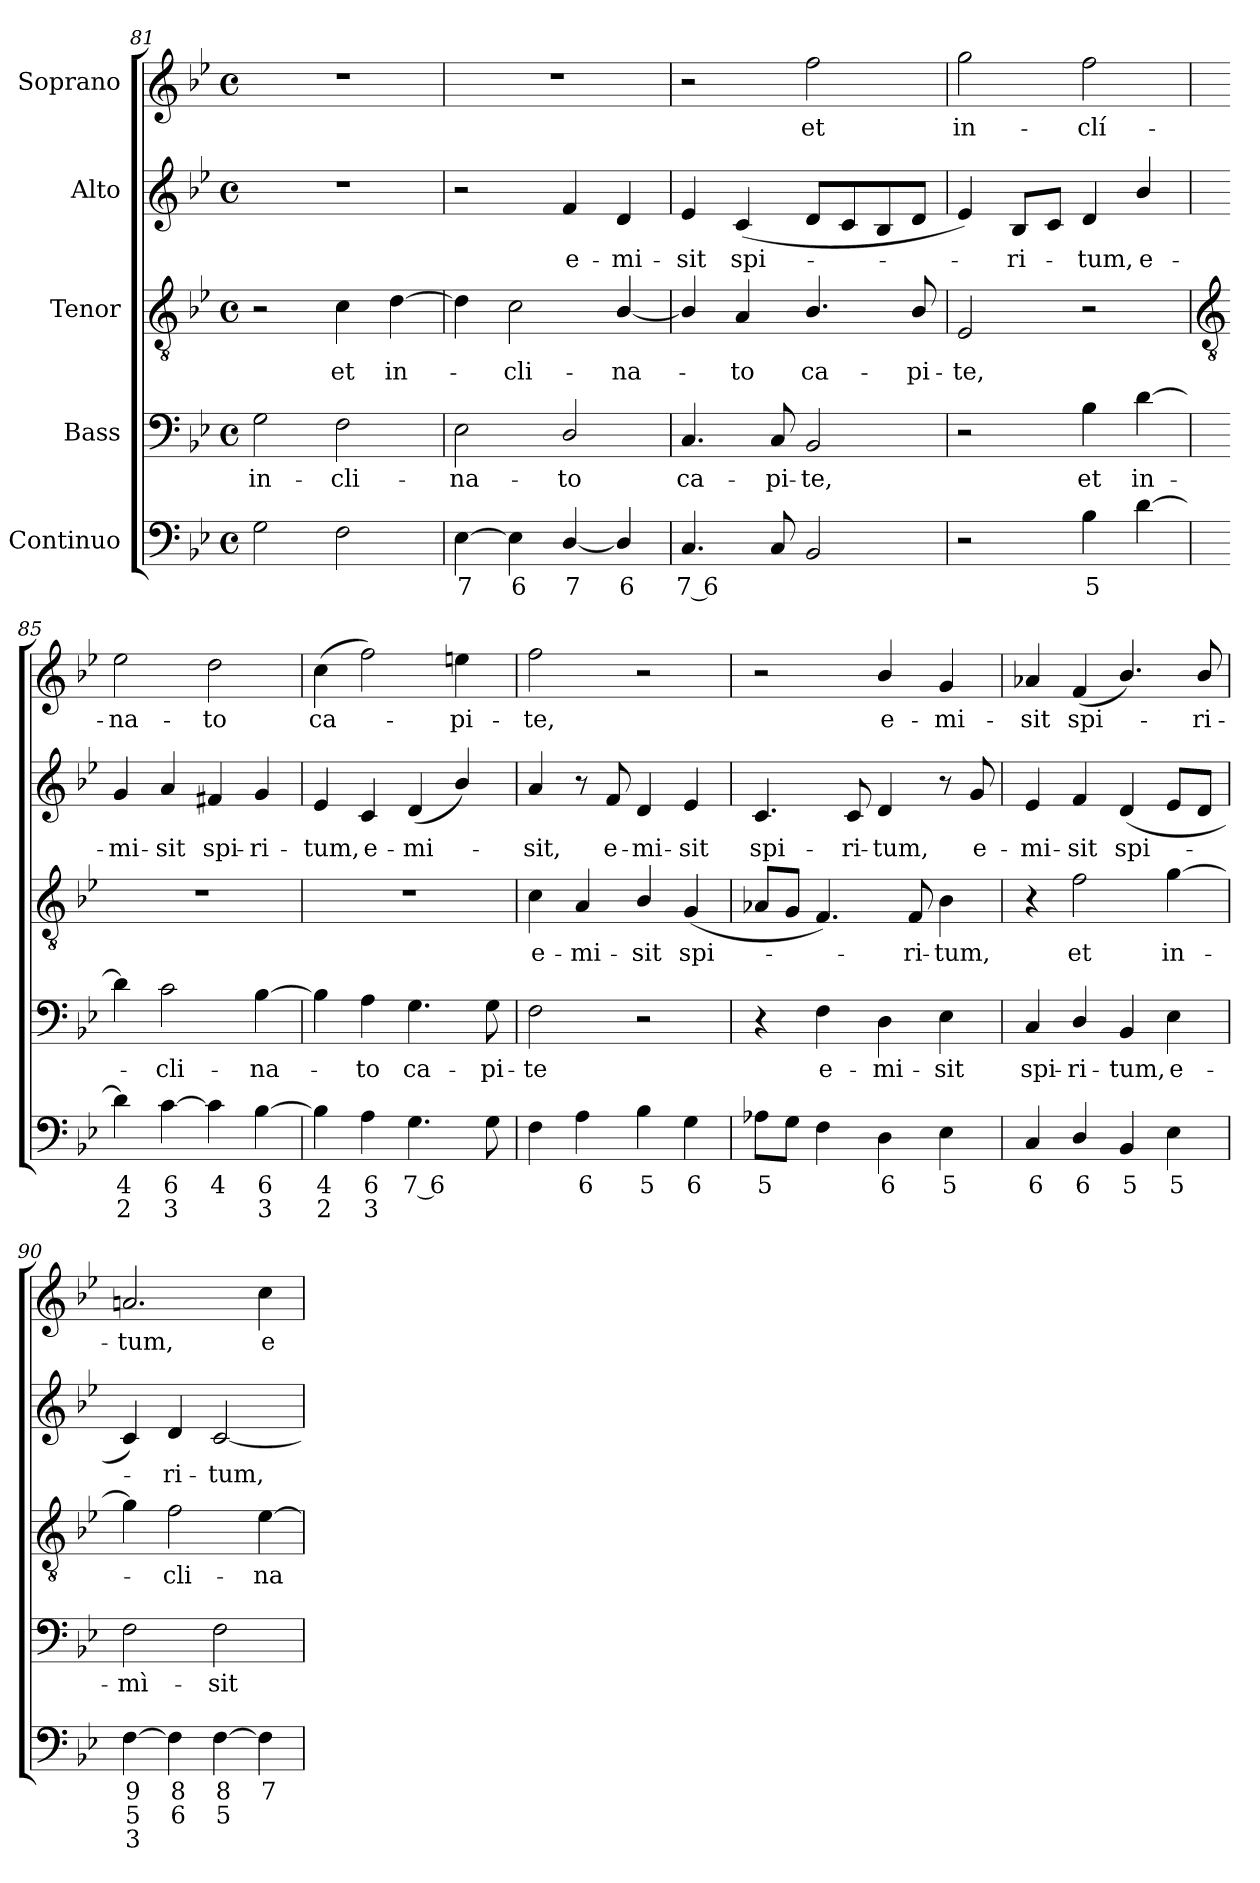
**kern	**text	**text	**text	**kern	**text	**kern	**text	**kern	**text	**kern	**text
*part5	*part5	*part5	*part5	*part4	*part4	*part3	*part3	*part2	*part2	*part1	*part1
*staff5	*staff5	*staff5	*staff5	*staff4	*staff4	*staff3	*staff3	*staff2	*staff2	*staff1	*staff1
*I"Continuo	*	*	*	*I"Bass	*	*I"Tenor	*	*I"Alto	*	*I"Soprano	*
*clefF4	*	*	*	*clefF4	*	*clefGv2	*	*clefG2	*	*clefG2	*
*k[b-e-]	*	*	*	*k[b-e-]	*	*k[b-e-]	*	*k[b-e-]	*	*k[b-e-]	*
*B-:	*	*	*	*B-:	*	*B-:	*	*B-:	*	*B-:	*
*M4/4	*	*	*	*M4/4	*	*M4/4	*	*M4/4	*	*M4/4	*
*met(c)	*	*	*	*met(c)	*	*met(c)	*	*met(c)	*	*met(c)	*
=81	=81	=81	=81	=81	=81	=81	=81	=81	=81	=81	=81
!	!	!	!	!	!LO:LY:b	!	!	!	!	!	!
2G\	.	.	.	2G	in-	2r	.	1r	.	1r	.
!	!	!	!	!	!LO:LY:b	!	!LO:LY:b	!	!	!	!
2F\	.	.	.	2F	-cli-	4c	et	.	.	.	.
!	!	!	!	!	!	!	!LO:LY:b	!	!	!	!
.	.	.	.	.	.	[4d	in-	.	.	.	.
=82	=82	=82	=82	=82	=82	=82	=82	=82	=82	=82	=82
!	!LO:LY:b	!	!	!	!LO:LY:b	!	!	!	!	!	!
[4E-	7	.	.	2E-	-na-	4d]	.	2r	.	1r	.
!	!LO:LY:b	!	!	!	!	!	!LO:LY:b	!	!	!	!
4E-]	6	.	.	.	.	2c	cli-	.	.	.	.
!	!LO:LY:b	!	!	!	!LO:LY:b	!	!	!	!LO:LY:b	!	!
[4D/	7	.	.	2D/	-to	.	.	4f	e-	.	.
!	!LO:LY:b	!	!	!	!	!	!LO:LY:b	!	!LO:LY:b	!	!
4D/]	6	.	.	.	.	[4B-/	-na-	4d	-mi-	.	.
=83	=83	=83	=83	=83	=83	=83	=83	=83	=83	=83	=83
!	!LO:LY:b	!	!	!	!LO:LY:b	!	!	!	!LO:LY:b	!	!
4.C	7 6	.	.	4.C	ca-	4B-/]	.	4e-	-sit	2r	.
!	!	!	!	!	!	!	!LO:LY:b	!	!LO:LY:b	!	!
.	.	.	.	.	.	4A	to	(<4c	spi-	.	.
!	!	!	!	!	!LO:LY:b	!	!	!	!	!	!
8C	.	.	.	8C	-pi-	.	.	.	.	.	.
!	!	!	!	!	!LO:LY:b	!	!LO:LY:b	!	!	!	!LO:LY:b
2BB-	.	.	.	2BB-	-te,	4.B-/	ca-	8dL	.	2ff\	et
.	.	.	.	.	.	.	.	8c	.	.	.
.	.	.	.	.	.	.	.	8B-	.	.	.
!	!	!	!	!	!	!	!LO:LY:b	!	!	!	!
.	.	.	.	.	.	8B-/	-pi-	8dJ	.	.	.
=84	=84	=84	=84	=84	=84	=84	=84	=84	=84	=84	=84
!	!	!	!	!	!	!	!LO:LY:b	!	!	!	!LO:LY:b
2r	.	.	.	2r	.	2E-	-te,	4e-)	.	2gg\	in-
!	!	!	!	!	!	!	!	!	!LO:LY:b	!	!
.	.	.	.	.	.	.	.	8B-L	ri-	.	.
.	.	.	.	.	.	.	.	8cJ	.	.	.
!	!LO:LY:b	!	!	!	!LO:LY:b	!	!	!	!LO:LY:b	!	!LO:LY:b
4B-	5	.	.	4B-	et	2r	.	4d	tum,	2ff\	-clí-
!	!	!	!	!	!LO:LY:b	!	!	!	!LO:LY:b	!	!
[4d	.	.	.	[4d	in-	.	.	4b-/	e-	.	.
!!LO:LB:g=z
=85	=85	=85	=85	=85	=85	=85	=85	=85	=85	=85	=85
*	*	*	*	*	*	*clefGv2	*	*	*	*	*
!	!LO:LY:b	!LO:LY:b	!	!	!	!	!	!	!LO:LY:b	!	!LO:LY:b
4d]	4	2	.	4d]	.	1r	.	4g	-mi-	2ee-\	-na-
!	!LO:LY:b	!LO:LY:b	!	!	!LO:LY:b	!	!	!	!LO:LY:b	!	!
[4c	6	3	.	2c	cli-	.	.	4a	-sit	.	.
!	!LO:LY:b	!	!	!	!	!	!	!	!LO:LY:b	!	!LO:LY:b
4c]	4	.	.	.	.	.	.	4f#X	spi-	2dd\	-to
!	!LO:LY:b	!LO:LY:b	!	!	!LO:LY:b	!	!	!	!LO:LY:b	!	!
[4B-	6	3	.	[4B-	-na-	.	.	4g	-ri-	.	.
=86	=86	=86	=86	=86	=86	=86	=86	=86	=86	=86	=86
!	!LO:LY:b	!LO:LY:b	!	!	!	!	!	!	!LO:LY:b	!	!LO:LY:b
4B-]	4	2	.	4B-]	.	1r	.	4e-	-tum,	(>4cc\	ca-
!	!LO:LY:b	!LO:LY:b	!	!	!LO:LY:b	!	!	!	!LO:LY:b	!	!
4A	6	3	.	4A	to	.	.	4c	e-	2ff\)	.
!	!LO:LY:b	!	!	!	!LO:LY:b	!	!	!	!LO:LY:b	!	!
4.G	7 6	.	.	4.G	ca-	.	.	(4d	-mi-	.	.
!	!	!	!	!	!	!	!	!	!	!	!LO:LY:b
.	.	.	.	.	.	.	.	4b-/)	.	4een\	pi-
!	!	!	!	!	!LO:LY:b	!	!	!	!	!	!
8G	.	.	.	8G	-pi-	.	.	.	.	.	.
=87	=87	=87	=87	=87	=87	=87	=87	=87	=87	=87	=87
!	!	!	!	!	!LO:LY:b	!	!LO:LY:b	!	!LO:LY:b	!	!LO:LY:b
4F	.	.	.	2F	-te	4c	e-	4a	sit,	2ff\	-te,
!	!LO:LY:b	!	!	!	!	!	!LO:LY:b	!	!	!	!
4A	6	.	.	.	.	4A	-mi-	8r	.	.	.
!	!	!	!	!	!	!	!	!	!LO:LY:b	!	!
.	.	.	.	.	.	.	.	8f	e-	.	.
!	!LO:LY:b	!	!	!	!	!	!LO:LY:b	!	!LO:LY:b	!	!
4B-	5	.	.	2r	.	4B-/	-sit	4d	-mi-	2r	.
!	!LO:LY:b	!	!	!	!	!	!LO:LY:b	!	!LO:LY:b	!	!
4G	6	.	.	.	.	(<4G	spi-	4e-	-sit	.	.
=88	=88	=88	=88	=88	=88	=88	=88	=88	=88	=88	=88
!	!LO:LY:b	!	!	!	!	!	!	!	!LO:LY:b	!	!
8A-XL	5	.	.	4r	.	8A-XL	.	4.c	spi-	2r	.
8GJ	.	.	.	.	.	8GJ	.	.	.	.	.
!	!	!	!	!	!LO:LY:b	!	!	!	!	!	!
4F	.	.	.	4F	e-	4.F)	.	.	.	.	.
!	!	!	!	!	!	!	!	!	!LO:LY:b	!	!
.	.	.	.	.	.	.	.	8c	-ri-	.	.
!	!LO:LY:b	!	!	!	!LO:LY:b	!	!	!	!LO:LY:b	!	!LO:LY:b
4D	6	.	.	4D	-mi-	.	.	4d	-tum,	4b-/	e-
!	!	!	!	!	!	!	!LO:LY:b	!	!	!	!
.	.	.	.	.	.	8F	ri-	.	.	.	.
!	!LO:LY:b	!	!	!	!LO:LY:b	!	!LO:LY:b	!	!	!	!LO:LY:b
4E-	5	.	.	4E-	-sit	4B-	-tum,	8r	.	4g	-mi-
!	!	!	!	!	!	!	!	!	!LO:LY:b	!	!
.	.	.	.	.	.	.	.	8g	e-	.	.
=89	=89	=89	=89	=89	=89	=89	=89	=89	=89	=89	=89
!	!LO:LY:b	!	!	!	!LO:LY:b	!	!	!	!LO:LY:b	!	!LO:LY:b
4C	6	.	.	4C	spi-	4r	.	4e-	-mi-	4a-X	-sit
!	!LO:LY:b	!	!	!	!LO:LY:b	!	!LO:LY:b	!	!LO:LY:b	!	!LO:LY:b
4D/	6	.	.	4D/	-ri-	2f	et	4f	-sit	(<4f	spi-
!	!LO:LY:b	!	!	!	!LO:LY:b	!	!	!	!LO:LY:b	!	!
4BB-	5	.	.	4BB-	-tum,	.	.	(<4d	spi-	4.b-/)	.
!	!LO:LY:b	!	!	!	!LO:LY:b	!	!LO:LY:b	!	!	!	!
4E-	5	.	.	4E-	e-	[4g	in-	8e-L	.	.	.
!	!	!	!	!	!	!	!	!	!	!	!LO:LY:b
.	.	.	.	.	.	.	.	8dJ	.	8b-/	ri-
=90	=90	=90	=90	=90	=90	=90	=90	=90	=90	=90	=90
!	!LO:LY:b	!LO:LY:b	!LO:LY:b	!	!LO:LY:b	!	!	!	!	!	!LO:LY:b
[4F\	9	5	3	2F	-mì-	4g]	.	4c)	.	2.an	-tum,
!	!LO:LY:b	!LO:LY:b	!	!	!	!	!LO:LY:b	!	!LO:LY:b	!	!
4F]	8	6	.	.	.	2f	cli-	4d	ri-	.	.
!	!LO:LY:b	!LO:LY:b	!	!	!LO:LY:b	!	!	!	!LO:LY:b	!	!
[4F\	8	5	.	2F	-sit	.	.	[2c	-tum,	.	.
!	!LO:LY:b	!	!	!	!	!	!LO:LY:b	!	!	!	!LO:LY:b
4F]	7	.	.	.	.	[4e-	-na-	.	.	4cc	e-
=	=	=	=	=	=	=	=	=	=	=	=
*-	*-	*-	*-	*-	*-	*-	*-	*-	*-	*-	*-
